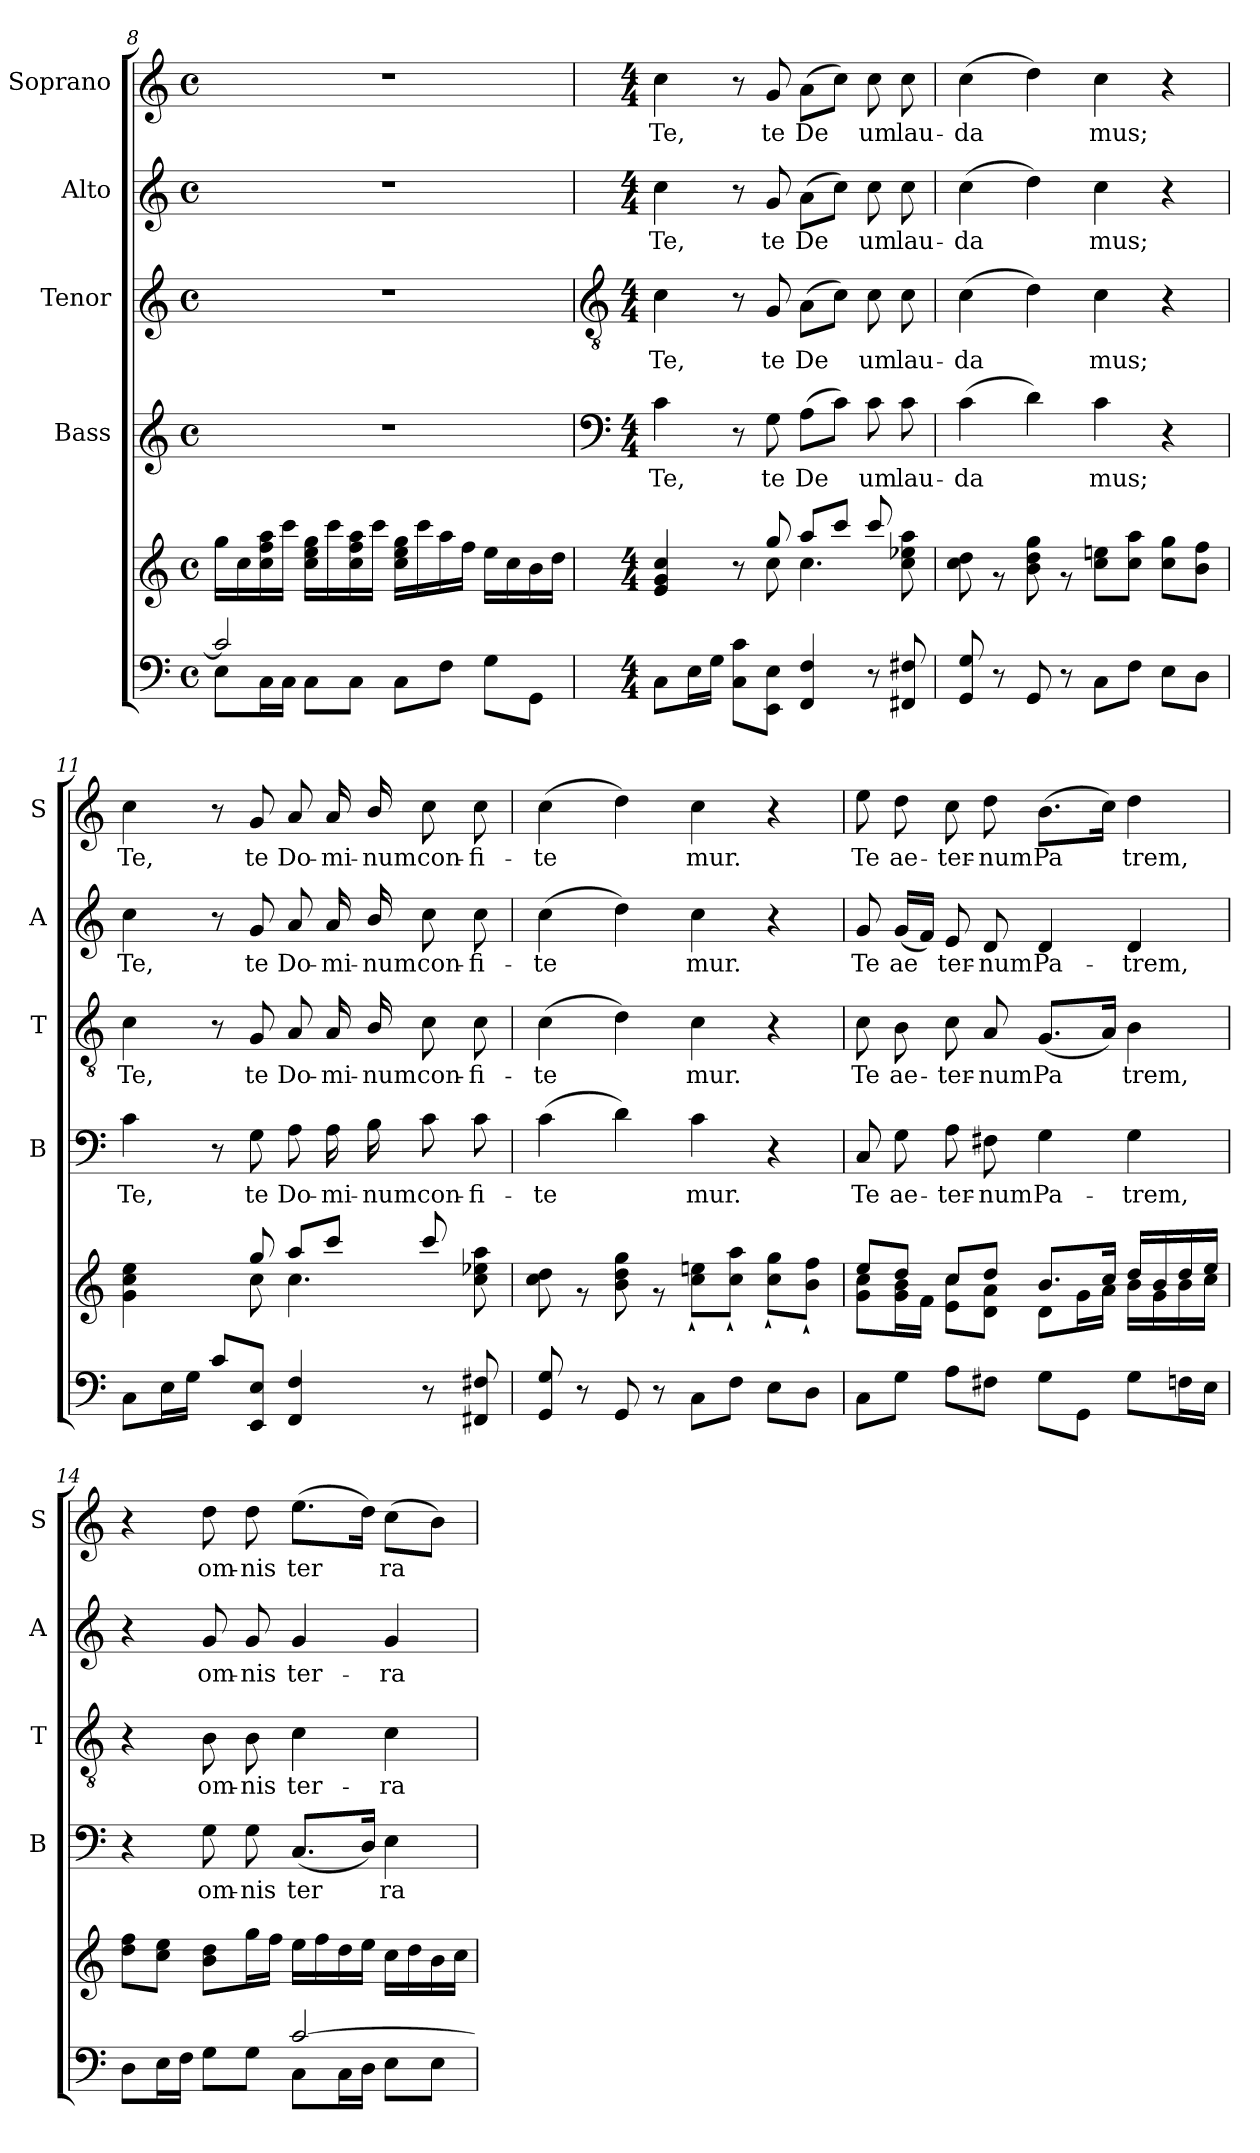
**kern	**kern	**kern	**text	**kern	**text	**kern	**text	**kern	**text
*part6	*part5	*part4	*part4	*part3	*part3	*part2	*part2	*part1	*part1
*staff6	*staff5	*staff4	*staff4	*staff3	*staff3	*staff2	*staff2	*staff1	*staff1
*	*	*I"Bass	*	*I"Tenor	*	*I"Alto	*	*I"Soprano	*
*	*	*I'B	*	*I'T	*	*I'A	*	*I'S	*
*clefF4	*clefG2	*clefG2	*	*clefG2	*	*clefG2	*	*clefG2	*
*k[]	*k[]	*k[]	*	*k[]	*	*k[]	*	*k[]	*
*C:	*C:	*C:	*	*C:	*	*C:	*	*C:	*
*M4/4	*M4/4	*M4/4	*	*M4/4	*	*M4/4	*	*M4/4	*
*met(c)	*met(c)	*met(c)	*	*met(c)	*	*met(c)	*	*met(c)	*
=8	=8	=8	=8	=8	=8	=8	=8	=8	=8
*^	*	*	*	*	*	*	*	*	*
2c/]	8E\L	16gg\LL	1r	.	1r	.	1r	.	1r	.
.	.	16cc\	.	.	.	.	.	.	.	.
.	16C\L	16cc\ 16ff\ 16aa\	.	.	.	.	.	.	.	.
.	16C\JJ	16ccc\JJ	.	.	.	.	.	.	.	.
.	8C\L	16cc\ 16ee\ 16gg\LL	.	.	.	.	.	.	.	.
.	.	16ccc\	.	.	.	.	.	.	.	.
.	8C\J	16cc\ 16ff\ 16aa\	.	.	.	.	.	.	.	.
.	.	16ccc\JJ	.	.	.	.	.	.	.	.
2ryy	8C\L	16cc\ 16ee\ 16gg\LL	.	.	.	.	.	.	.	.
.	.	16ccc\	.	.	.	.	.	.	.	.
.	8F\J	16aa\	.	.	.	.	.	.	.	.
.	.	16ff\JJ	.	.	.	.	.	.	.	.
.	8G\L	16ee\LL	.	.	.	.	.	.	.	.
.	.	16cc\	.	.	.	.	.	.	.	.
.	8GG\J	16b\	.	.	.	.	.	.	.	.
.	.	16dd\JJ	.	.	.	.	.	.	.	.
!!LO:LB:g=z
=9	=9	=9	=9	=9	=9	=9	=9	=9	=9	=9
*	*	*	*clefF4	*	*clefGv2	*	*	*	*	*
*M4/4	*	*M4/4	*M4/4	*	*M4/4	*	*M4/4	*	*M4/4	*
*	*	*^	*	*	*	*	*	*	*	*
!	!	!	!	!	!LO:LY:b	!	!LO:LY:b	!	!LO:LY:b	!	!LO:LY:b
2ryy	8C\L	4e/ 4g/ 4cc/	4ryy	4c\	Te,	4c\	Te,	4cc\	Te,	4cc\	Te,
.	16E\L	.	.	.	.	.	.	.	.	.	.
.	16G\JJ	.	.	.	.	.	.	.	.	.	.
.	8C\ 8c\L	8r	8ryy	8r	.	8r	.	8r	.	8r	.
!	!	!	!	!	!LO:LY:b	!	!LO:LY:b	!	!LO:LY:b	!	!LO:LY:b
.	8EE\ 8E\J	8gg/	8cc\	8G\	te	8G/	te	8g/	te	8g/	te
!	!	!	!	!	!LO:LY:b	!	!LO:LY:b	!	!LO:LY:b	!	!LO:LY:b
4FF/ 4F/	2ryy	8aa/L	4.cc\	(>8A\L	De­	(>8A\L	De­	(>8a\L	De­	(>8a\L	De­
.	.	8ccc/J	.	8c\J)	.	8c\J)	.	8cc\J)	.	8cc\J)	.
!	!	!	!	!	!LO:LY:b	!	!LO:LY:b	!	!LO:LY:b	!	!LO:LY:b
8r	.	8ccc/	.	8c\	um	8c\	um	8cc\	um	8cc\	um
!	!	!	!	!	!LO:LY:b	!	!LO:LY:b	!	!LO:LY:b	!	!LO:LY:b
8FF#X/ 8F#X/	.	8ryy	8cc\ 8ee-X\ 8aa\	8c\	lau-	8c\	lau-	8cc\	lau-	8cc\	lau-
=10	=10	=10	=10	=10	=10	=10	=10	=10	=10	=10	=10
!	!	!	!	!	!LO:LY:b	!	!LO:LY:b	!	!LO:LY:b	!	!LO:LY:b
8GG/ 8G/	2ryy	1ryy	8cc\ 8dd\	(>4c\	-da­	(>4c\	-da­	(>4cc\	-da­	(>4cc\	-da­
8r	.	.	8r	.	.	.	.	.	.	.	.
8GG/	.	.	8b\ 8dd\ 8gg\	4d\)	.	4d\)	.	4dd\)	.	4dd\)	.
8r	.	.	8r	.	.	.	.	.	.	.	.
!	!	!	!	!	!LO:LY:b	!	!LO:LY:b	!	!LO:LY:b	!	!LO:LY:b
2ryy	8C\L	.	8cc\ 8een\L	4c\	mus;	4c\	mus;	4cc\	mus;	4cc\	mus;
.	8F\J	.	8cc\ 8aa\J	.	.	.	.	.	.	.	.
.	8E\L	.	8cc\ 8gg\L	4r	.	4r	.	4r	.	4r	.
.	8D\J	.	8b\ 8ff\J	.	.	.	.	.	.	.	.
=11	=11	=11	=11	=11	=11	=11	=11	=11	=11	=11	=11
!	!	!	!	!	!LO:LY:b	!	!LO:LY:b	!	!LO:LY:b	!	!LO:LY:b
4ryy	8C\L	4ryy	4g\ 4cc\ 4ee\	4c\	Te,	4c\	Te,	4cc\	Te,	4cc\	Te,
.	16E\L	.	.	.	.	.	.	.	.	.	.
.	16G\JJ	.	.	.	.	.	.	.	.	.	.
8c/L	4ryy	8ryy	8ryy	8r	.	8r	.	8r	.	8r	.
!	!	!	!	!	!LO:LY:b	!	!LO:LY:b	!	!LO:LY:b	!	!LO:LY:b
8EE/ 8E/J	.	8gg/	8cc\	8G\	te	8G/	te	8g/	te	8g/	te
!	!	!	!	!	!LO:LY:b	!	!LO:LY:b	!	!LO:LY:b	!	!LO:LY:b
4FF/ 4F/	2ryy	8aa/L	4.cc\	8A\	Do-	8A/	Do-	8a/	Do-	8a/	Do-
!	!	!	!	!	!LO:LY:b	!	!LO:LY:b	!	!LO:LY:b	!	!LO:LY:b
.	.	8ccc/J	.	16A\	-mi-	16A/	-mi-	16a/	-mi-	16a/	-mi-
!	!	!	!	!	!LO:LY:b	!	!LO:LY:b	!	!LO:LY:b	!	!LO:LY:b
.	.	.	.	16B\	-num	16B/	-num	16b/	-num	16b/	-num
!	!	!	!	!	!LO:LY:b	!	!LO:LY:b	!	!LO:LY:b	!	!LO:LY:b
8r	.	8ccc/	.	8c\	con-	8c\	con-	8cc\	con-	8cc\	con-
!	!	!	!	!	!LO:LY:b	!	!LO:LY:b	!	!LO:LY:b	!	!LO:LY:b
8FF#X/ 8F#X/	.	8ryy	8cc\ 8ee-X\ 8aa\	8c\	-fi-	8c\	-fi-	8cc\	-fi-	8cc\	-fi-
=12	=12	=12	=12	=12	=12	=12	=12	=12	=12	=12	=12
!	!	!	!	!	!LO:LY:b	!	!LO:LY:b	!	!LO:LY:b	!	!LO:LY:b
8GG/ 8G/	2ryy	1ryy	8cc\ 8dd\	(>4c\	-te­	(>4c\	-te­	(>4cc\	-te­	(>4cc\	-te­
8r	.	.	8r	.	.	.	.	.	.	.	.
8GG/	.	.	8b\ 8dd\ 8gg\	4d\)	.	4d\)	.	4dd\)	.	4dd\)	.
8r	.	.	8r	.	.	.	.	.	.	.	.
!	!	!	!	!	!LO:LY:b	!	!LO:LY:b	!	!LO:LY:b	!	!LO:LY:b
2ryy	8C\L	.	8cc\`> 8een\`>L	4c\	mur.	4c\	mur.	4cc\	mur.	4cc\	mur.
.	8F\J	.	8cc\`> 8aa\`>J	.	.	.	.	.	.	.	.
.	8E\L	.	8cc\`> 8gg\`>L	4r	.	4r	.	4r	.	4r	.
.	8D\J	.	8b\`> 8ff\`>J	.	.	.	.	.	.	.	.
!!LO:LB:g=z
=13	=13	=13	=13	=13	=13	=13	=13	=13	=13	=13	=13
!	!	!	!	!	!LO:LY:b	!	!LO:LY:b	!	!LO:LY:b	!	!LO:LY:b
1ryy	8C\L	8ee/L	8g\ 8cc\L	8C/	Te	8c\	Te	8g/	Te	8ee\	Te
!	!	!	!	!	!LO:LY:b	!	!LO:LY:b	!	!LO:LY:b	!	!LO:LY:b
.	8G\J	8dd/J	16g\ 16b\L	8G\	ae-	8B\	ae-	(<16g/LL	ae­	8dd\	ae-
.	.	.	16f\JJ	.	.	.	.	16f/JJ)	.	.	.
!	!	!	!	!	!LO:LY:b	!	!LO:LY:b	!	!LO:LY:b	!	!LO:LY:b
.	8A\L	8cc/L	8e\ 8cc\L	8A\	-ter-	8c\	-ter-	8e/	ter-	8cc\	-ter-
!	!	!	!	!	!LO:LY:b	!	!LO:LY:b	!	!LO:LY:b	!	!LO:LY:b
.	8F#X\J	8dd/J	8d\ 8a\J	8F#X\	-num	8A/	-num	8d/	-num	8dd\	-num
!	!	!	!	!	!LO:LY:b	!	!LO:LY:b	!	!LO:LY:b	!	!LO:LY:b
.	8G\L	8.b/L	8d\L	4G\	Pa-	(<8.G/L	Pa­	4d/	Pa-	(>8.b\L	Pa­
.	8GG\J	.	16g\L	.	.	.	.	.	.	.	.
.	.	16cc/Jk	16a\JJ	.	.	16A/Jk)	.	.	.	16cc\Jk)	.
!	!	!	!	!	!LO:LY:b	!	!LO:LY:b	!	!LO:LY:b	!	!LO:LY:b
.	8G\L	16dd/LL	16b\LL	4G\	-trem,	4B\	trem,	4d/	-trem,	4dd\	trem,
.	.	16b/	16g\	.	.	.	.	.	.	.	.
.	16Fn\L	16dd/	16b\	.	.	.	.	.	.	.	.
.	16E\JJ	16ee/JJ	16cc\JJ	.	.	.	.	.	.	.	.
=14	=14	=14	=14	=14	=14	=14	=14	=14	=14	=14	=14
2ryy	8D\L	1ryy	8dd\ 8ff\L	4r	.	4r	.	4r	.	4r	.
.	16E\L	.	8cc\ 8ee\J	.	.	.	.	.	.	.	.
.	16F\JJ	.	.	.	.	.	.	.	.	.	.
!	!	!	!	!	!LO:LY:b	!	!LO:LY:b	!	!LO:LY:b	!	!LO:LY:b
.	8G\L	.	8b\ 8dd\L	8G\	om-	8B\	om-	8g/	om-	8dd\	om-
!	!	!	!	!	!LO:LY:b	!	!LO:LY:b	!	!LO:LY:b	!	!LO:LY:b
.	8G\J	.	16gg\L	8G\	-nis	8B\	-nis	8g/	-nis	8dd\	-nis
.	.	.	16ff\JJ	.	.	.	.	.	.	.	.
!	!	!	!	!	!LO:LY:b	!	!LO:LY:b	!	!LO:LY:b	!	!LO:LY:b
[>2c/	8C\L	.	16ee\LL	(<8.C/L	ter­	4c\	ter-	4g/	ter-	(>8.ee\L	ter­
.	.	.	16ff\	.	.	.	.	.	.	.	.
.	16C\L	.	16dd\	.	.	.	.	.	.	.	.
.	16D\JJ	.	16ee\JJ	16D/Jk)	.	.	.	.	.	16dd\Jk)	.
!	!	!	!	!	!LO:LY:b	!	!LO:LY:b	!	!LO:LY:b	!	!LO:LY:b
.	8E\L	.	16cc\LL	4E\	ra	4c\	-ra	4g/	-ra	(>8cc\L	ra
.	.	.	16dd\	.	.	.	.	.	.	.	.
.	8E\J	.	16b\	.	.	.	.	.	.	8b\J)	.
.	.	.	16cc\JJ	.	.	.	.	.	.	.	.
*v	*v	*	*	*	*	*	*	*	*	*	*
*	*v	*v	*	*	*	*	*	*	*	*
=	=	=	=	=	=	=	=	=	=
*-	*-	*-	*-	*-	*-	*-	*-	*-	*-
